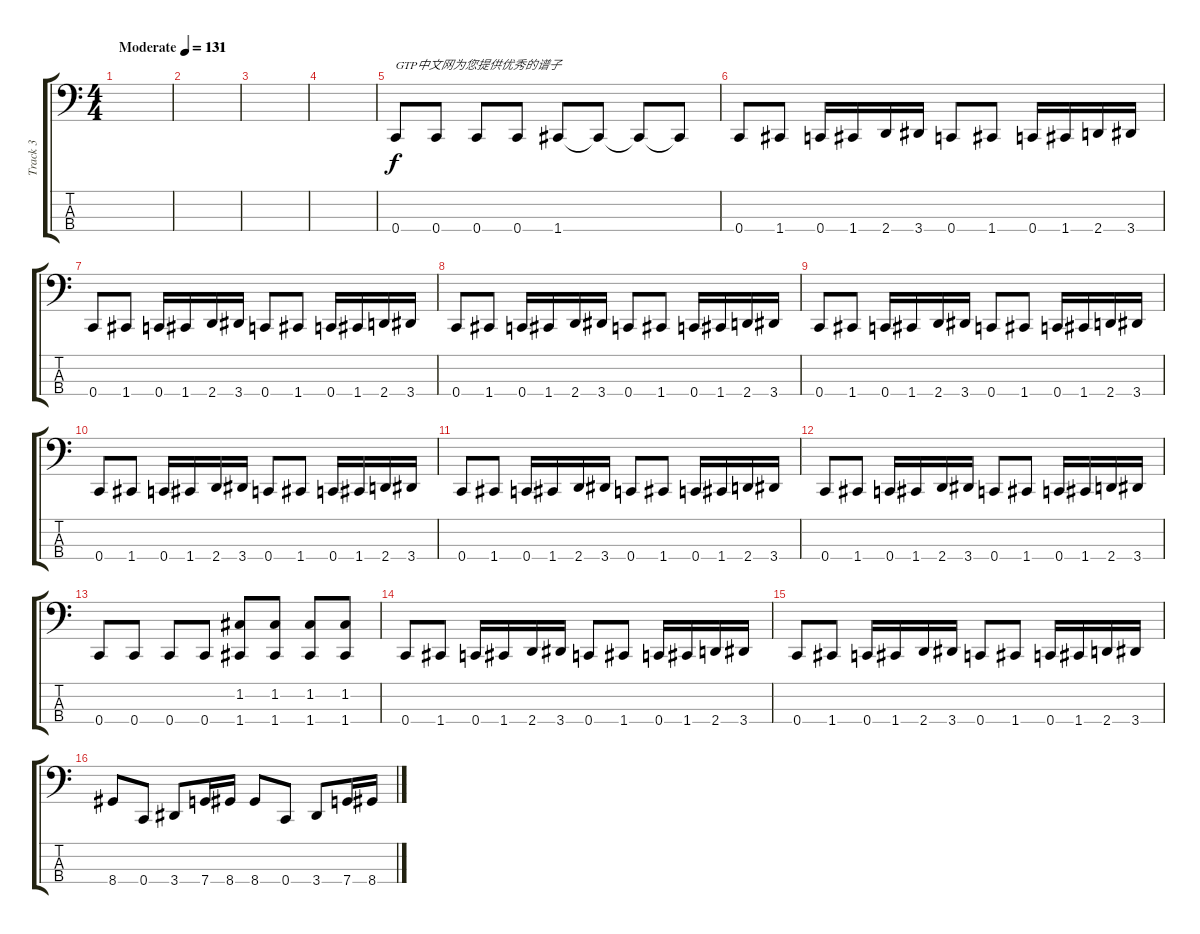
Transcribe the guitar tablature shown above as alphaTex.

\track ("Track 3" "Track 3") {instrument electricbasspick}
\staff {score tabs}
\tuning (F2 C2 G1 C1) {hide}
\ts (4 4)
\tempo (131 "Moderate")
\clef f4
\ks c
|
\tempo 131
|
|
|
0.4.8{txt "GTP中文网为您提供优秀的谱子"} 0.4.8 0.4.8 0.4.8 1.4.8 1.4{t}.8 1.4{t}.8 1.4{t}.8 |
0.4.8 1.4.8 0.4.16 1.4.16 2.4.16 3.4.16 0.4.8 1.4.8 0.4.16 1.4.16 2.4.16 3.4.16 |
0.4.8 1.4.8 0.4.16 1.4.16 2.4.16 3.4.16 0.4.8 1.4.8 0.4.16 1.4.16 2.4.16 3.4.16 |
0.4.8 1.4.8 0.4.16 1.4.16 2.4.16 3.4.16 0.4.8 1.4.8 0.4.16 1.4.16 2.4.16 3.4.16 |
0.4.8 1.4.8 0.4.16 1.4.16 2.4.16 3.4.16 0.4.8 1.4.8 0.4.16 1.4.16 2.4.16 3.4.16 |
0.4.8 1.4.8 0.4.16 1.4.16 2.4.16 3.4.16 0.4.8 1.4.8 0.4.16 1.4.16 2.4.16 3.4.16 |
0.4.8 1.4.8 0.4.16 1.4.16 2.4.16 3.4.16 0.4.8 1.4.8 0.4.16 1.4.16 2.4.16 3.4.16 |
0.4.8 1.4.8 0.4.16 1.4.16 2.4.16 3.4.16 0.4.8 1.4.8 0.4.16 1.4.16 2.4.16 3.4.16 |
0.4.8 0.4.8 0.4.8 0.4.8 (1.2 1.4).8 (1.2 1.4).8 (1.2 1.4).8 (1.2 1.4).8 |
0.4.8 1.4.8 0.4.16 1.4.16 2.4.16 3.4.16 0.4.8 1.4.8 0.4.16 1.4.16 2.4.16 3.4.16 |
0.4.8 1.4.8 0.4.16 1.4.16 2.4.16 3.4.16 0.4.8 1.4.8 0.4.16 1.4.16 2.4.16 3.4.16 |
8.4.8 0.4.8 3.4.8 7.4.16 8.4.16 8.4.8 0.4.8 3.4.8 7.4.16 8.4.16
